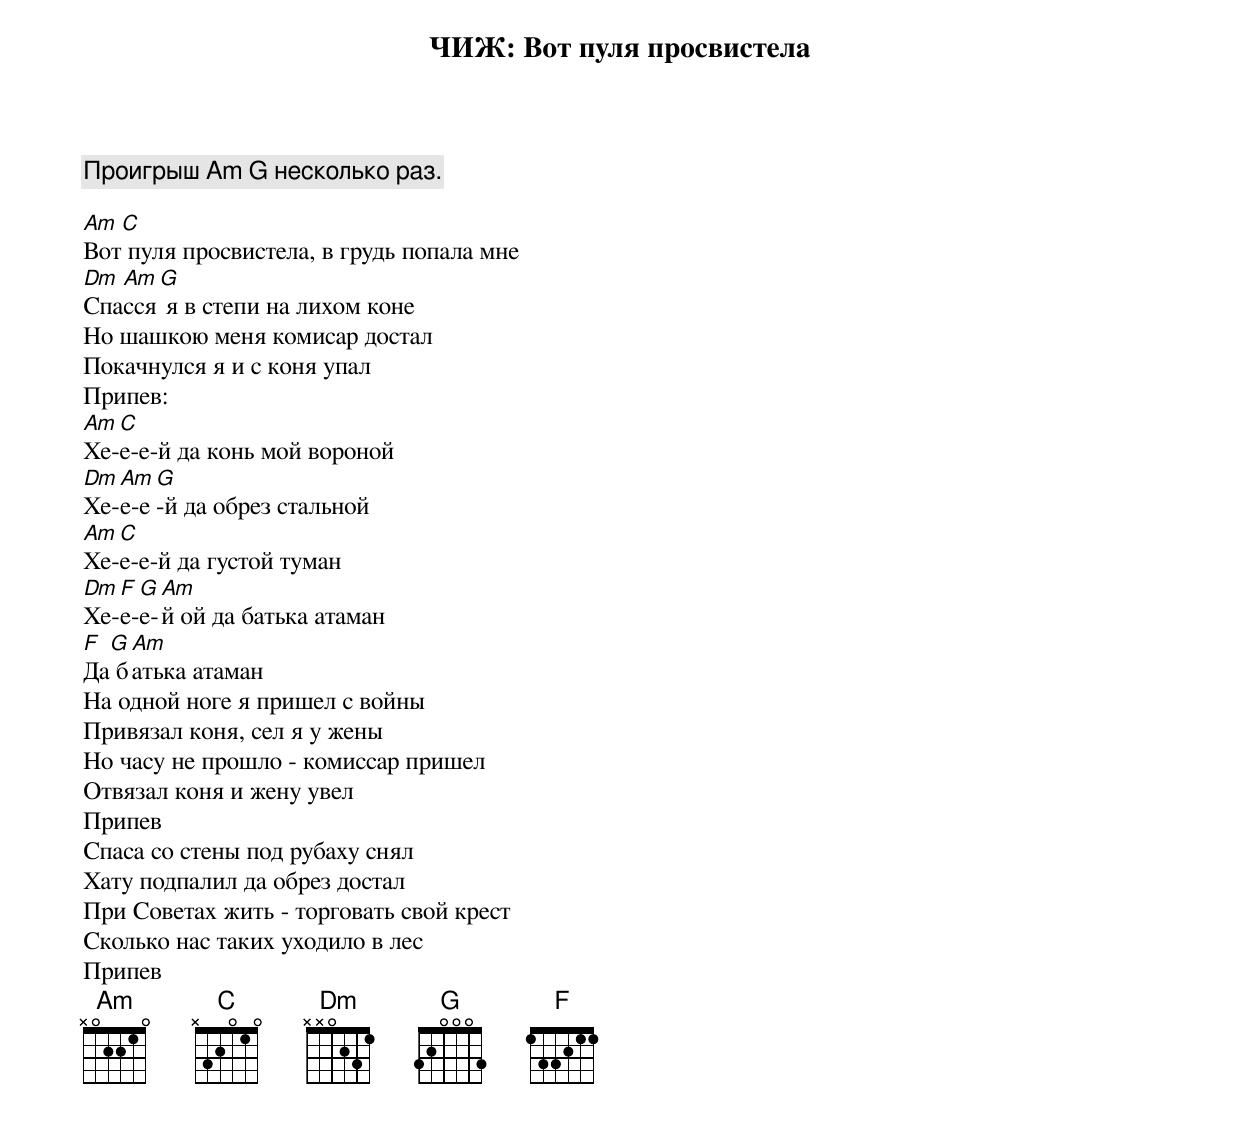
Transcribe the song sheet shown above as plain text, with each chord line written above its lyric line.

ЧИЖ: Вот пуля просвистела

Проигрыш Am G несколько раз.

Am C
Вот пуля просвистела, в грудь попала мне
Dm Am G
Спасся я в степи на лихом коне
Hо шашкою меня комисар достал
Покачнулся я и с коня упал
Припев:
Am C
Хе-е-е-й да конь мой вороной
Dm Am G
Хе-е-е-й да обрез стальной
Am C
Хе-е-е-й да густой туман
Dm F G Am
Хе-е-е-й ой да батька атаман
F G Am
Да батька атаман
Hа одной ноге я пришел с войны
Привязал коня, сел я у жены
Hо часу не прошло - комиссар пришел
Отвязал коня и жену увел
Припев
Спаса со стены под рубаху снял
Хату подпалил да обрез достал
При Cоветах жить - торговать свой крест
Сколько нас таких уходило в лес
Припев
